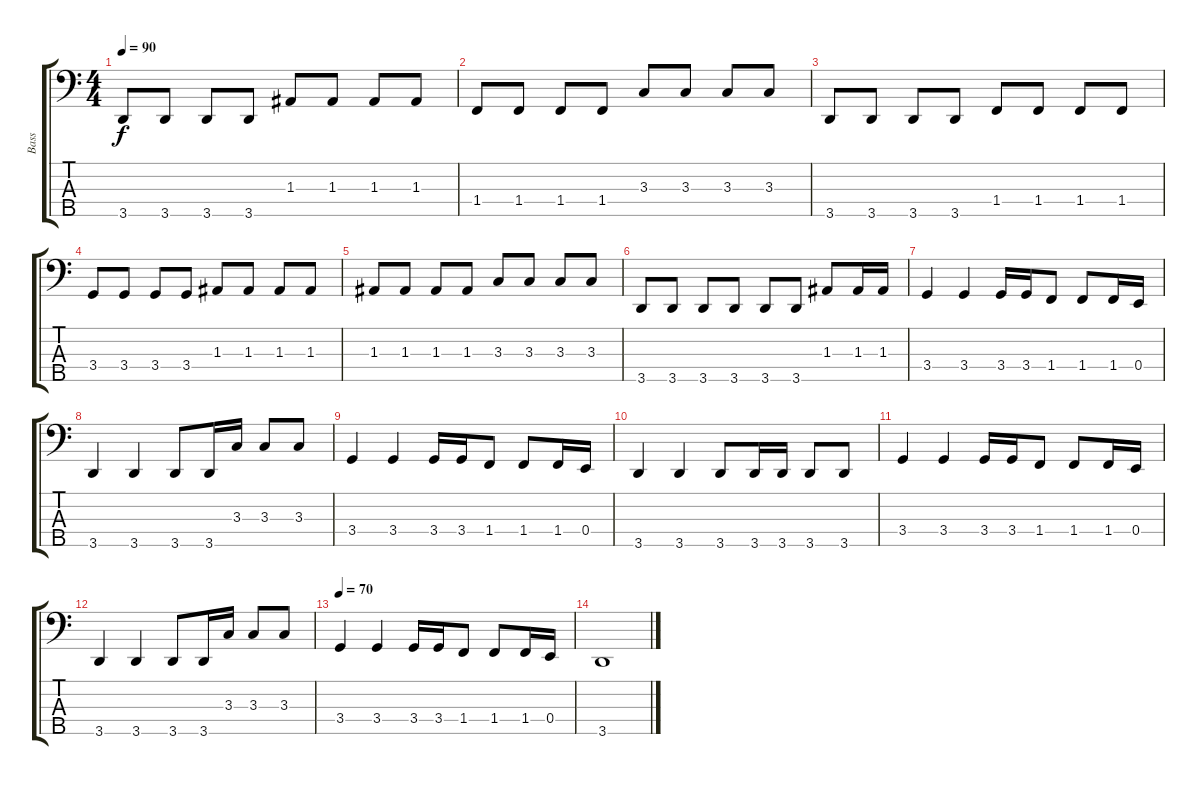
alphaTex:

\track ("Bass" "Bass") {instrument electricbassfinger}
\staff {score tabs}
\tuning (G2 D2 A1 E1 B0) {hide}
\ts (4 4)
\tempo 90
\clef f4
\ks c
3.5.8{dy f} 3.5.8 3.5.8 3.5.8 1.3.8 1.3.8 1.3.8 1.3.8 |
1.4.8 1.4.8 1.4.8 1.4.8 3.3.8 3.3.8 3.3.8 3.3.8 |
3.5.8 3.5.8 3.5.8 3.5.8 1.4.8 1.4.8 1.4.8 1.4.8 |
3.4.8 3.4.8 3.4.8 3.4.8 1.3.8 1.3.8 1.3.8 1.3.8 |
1.3.8 1.3.8 1.3.8 1.3.8 3.3.8 3.3.8 3.3.8 3.3.8 |
3.5.8 3.5.8 3.5.8 3.5.8 3.5.8 3.5.8 1.3.8 1.3.16 1.3.16 |
3.4.4 3.4.4 3.4.16 3.4.16 1.4.8 1.4.8 1.4.16 0.4.16 |
3.5.4 3.5.4 3.5.8 3.5.16 3.3.16 3.3.8 3.3.8 |
3.4.4 3.4.4 3.4.16 3.4.16 1.4.8 1.4.8 1.4.16 0.4.16 |
3.5.4 3.5.4 3.5.8 3.5.16 3.5.16 3.5.8 3.5.8 |
3.4.4 3.4.4 3.4.16 3.4.16 1.4.8 1.4.8 1.4.16 0.4.16 |
3.5.4 3.5.4 3.5.8 3.5.16 3.3.16 3.3.8 3.3.8 |
\tempo 70
3.4.4 3.4.4 3.4.16 3.4.16 1.4.8 1.4.8 1.4.16 0.4.16 |
3.5.1
